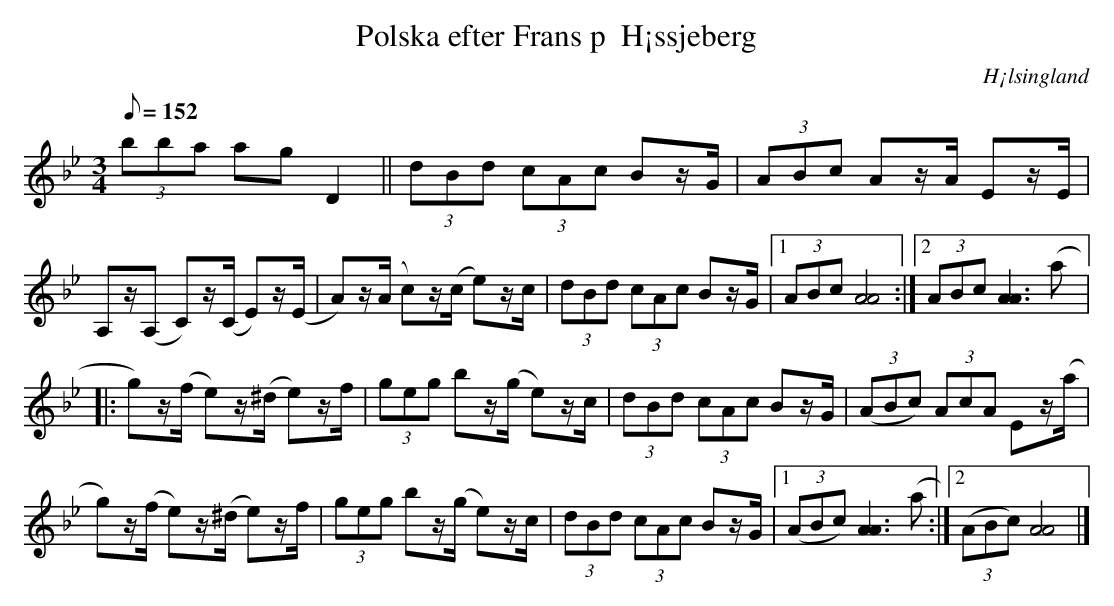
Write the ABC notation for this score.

X:1
T:Polska efter Frans p  H¡ssjeberg
O:H¡lsingland
M:3/4
L:1/8
Q:152
K:Bb
(3bb-a a-g D2||(3dBd (3cAc Bz/G/|(3ABc Az/A/ Ez/E/|
A,z/(A, C)z/(C/ E)z/(E/|A)z/(A/ c)z/(c/ e)z/c/|(3dBd (3cAc Bz/G/|[1(3ABc [A4A4]:|[2(3ABc [A3A3](a|:!
g)z/(f/ e)z/(^d/ e)z/f/|(3geg bz/(g/ e)z/c/|(3dBd (3cAc Bz/G/|((3ABc) (3AcA Ez/(a/|!
g)z/(f/ e)z/(^d/ e)z/f/|(3geg bz/(g/ e)z/c/|(3dBd (3cAc Bz/G/|[1((3ABc) [A3A3](a:|[2((3ABc) [A4A4]|]
